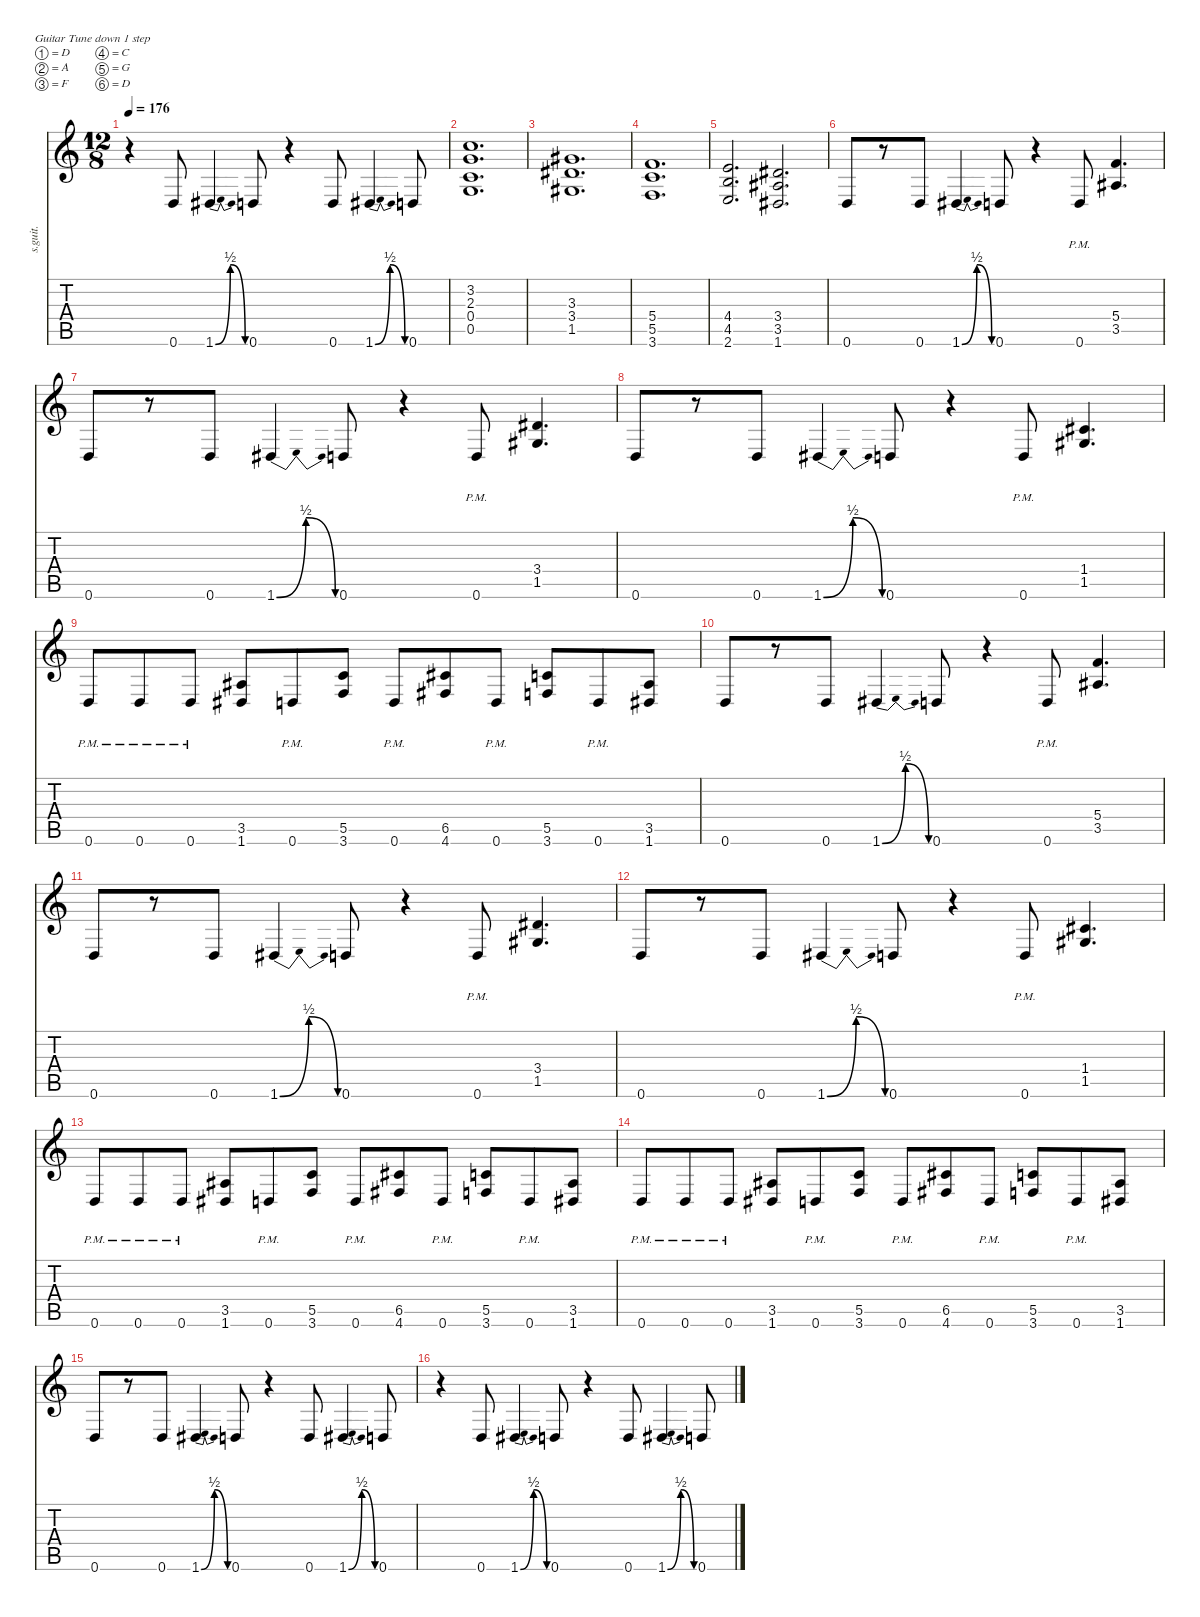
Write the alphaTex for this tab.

\defaultSystemsLayout 4
\hideDynamics
\bracketExtendMode nobrackets
\track ("Dimebag  Darrell" "s.guit.") {instrument distortionguitar}
\staff {score tabs}
\tuning (D4 A3 F3 C3 G2 D2)
\ts (12 8)
\tempo 176
\clef g2
\ks c
r.4{dy f} 0.6.8{lyrics (0 "") lyrics (1 "") lyrics (2 "") lyrics (3 "") lyrics (4 "")} 1.6{be (bendrelease 0 0 30 2 30 2 60 0) acc #}.4{lyrics (0 "") lyrics (1 "") lyrics (2 "") lyrics (3 "") lyrics (4 "")} 0.6.8{lyrics (0 "") lyrics (1 "") lyrics (2 "") lyrics (3 "") lyrics (4 "")} r.4 0.6.8{lyrics (0 "") lyrics (1 "") lyrics (2 "") lyrics (3 "") lyrics (4 "")} 1.6{be (bendrelease 0 0 30 2 30 2 60 0) acc #}.4{lyrics (0 "") lyrics (1 "") lyrics (2 "") lyrics (3 "") lyrics (4 "")} 0.6.8{lyrics (0 "") lyrics (1 "") lyrics (2 "") lyrics (3 "") lyrics (4 "")} |
(3.2 2.3 0.4 0.5).1{d lyrics (0 "") lyrics (1 "") lyrics (2 "") lyrics (3 "") lyrics (4 "")} |
(3.3{acc #} 3.4{acc #} 1.5{acc #}).1{d lyrics (0 "") lyrics (1 "") lyrics (2 "") lyrics (3 "") lyrics (4 "")} |
(5.4 5.5 3.6).1{d lyrics (0 "") lyrics (1 "") lyrics (2 "") lyrics (3 "") lyrics (4 "")} |
(4.4 4.5 2.6).2{d lyrics (0 "") lyrics (1 "") lyrics (2 "") lyrics (3 "") lyrics (4 "")} (3.4{acc #} 3.5{acc #} 1.6{acc #}).2{d lyrics (0 "") lyrics (1 "") lyrics (2 "") lyrics (3 "") lyrics (4 "")} |
0.6.8{lyrics (0 "") lyrics (1 "") lyrics (2 "") lyrics (3 "") lyrics (4 "")} r.8 0.6.8{lyrics (0 "") lyrics (1 "") lyrics (2 "") lyrics (3 "") lyrics (4 "")} 1.6{be (bendrelease 0 0 30 2 30 2 60 0) acc #}.4{lyrics (0 "") lyrics (1 "") lyrics (2 "") lyrics (3 "") lyrics (4 "")} 0.6.8{lyrics (0 "") lyrics (1 "") lyrics (2 "") lyrics (3 "") lyrics (4 "")} r.4 0.6{pm}.8{lyrics (0 "") lyrics (1 "") lyrics (2 "") lyrics (3 "") lyrics (4 "")} (5.4 3.5{acc #}).4{d lyrics (0 "") lyrics (1 "") lyrics (2 "") lyrics (3 "") lyrics (4 "")} |
0.6.8{lyrics (0 "") lyrics (1 "") lyrics (2 "") lyrics (3 "") lyrics (4 "")} r.8 0.6.8{lyrics (0 "") lyrics (1 "") lyrics (2 "") lyrics (3 "") lyrics (4 "")} 1.6{be (bendrelease 0 0 30 2 30 2 60 0) acc #}.4{lyrics (0 "") lyrics (1 "") lyrics (2 "") lyrics (3 "") lyrics (4 "")} 0.6.8{lyrics (0 "") lyrics (1 "") lyrics (2 "") lyrics (3 "") lyrics (4 "")} r.4 0.6{pm}.8{lyrics (0 "") lyrics (1 "") lyrics (2 "") lyrics (3 "") lyrics (4 "")} (3.4{acc #} 1.5{acc #}).4{d lyrics (0 "") lyrics (1 "") lyrics (2 "") lyrics (3 "") lyrics (4 "")} |
0.6.8{lyrics (0 "") lyrics (1 "") lyrics (2 "") lyrics (3 "") lyrics (4 "")} r.8 0.6.8{lyrics (0 "") lyrics (1 "") lyrics (2 "") lyrics (3 "") lyrics (4 "")} 1.6{be (bendrelease 0 0 30 2 30 2 60 0) acc #}.4{lyrics (0 "") lyrics (1 "") lyrics (2 "") lyrics (3 "") lyrics (4 "")} 0.6.8{lyrics (0 "") lyrics (1 "") lyrics (2 "") lyrics (3 "") lyrics (4 "")} r.4 0.6{pm}.8{lyrics (0 "") lyrics (1 "") lyrics (2 "") lyrics (3 "") lyrics (4 "")} (1.4{acc #} 1.5{acc #}).4{d lyrics (0 "") lyrics (1 "") lyrics (2 "") lyrics (3 "") lyrics (4 "")} |
0.6{pm}.8{lyrics (0 "") lyrics (1 "") lyrics (2 "") lyrics (3 "") lyrics (4 "")} 0.6{pm}.8{lyrics (0 "") lyrics (1 "") lyrics (2 "") lyrics (3 "") lyrics (4 "")} 0.6{pm}.8{lyrics (0 "") lyrics (1 "") lyrics (2 "") lyrics (3 "") lyrics (4 "")} (3.5{acc #} 1.6{acc #}).8{lyrics (0 "") lyrics (1 "") lyrics (2 "") lyrics (3 "") lyrics (4 "")} 0.6{pm}.8{lyrics (0 "") lyrics (1 "") lyrics (2 "") lyrics (3 "") lyrics (4 "")} (5.5 3.6).8{lyrics (0 "") lyrics (1 "") lyrics (2 "") lyrics (3 "") lyrics (4 "")} 0.6{pm}.8{lyrics (0 "") lyrics (1 "") lyrics (2 "") lyrics (3 "") lyrics (4 "")} (6.5{acc #} 4.6{acc #}).8{lyrics (0 "") lyrics (1 "") lyrics (2 "") lyrics (3 "") lyrics (4 "")} 0.6{pm}.8{lyrics (0 "") lyrics (1 "") lyrics (2 "") lyrics (3 "") lyrics (4 "")} (5.5 3.6).8{lyrics (0 "") lyrics (1 "") lyrics (2 "") lyrics (3 "") lyrics (4 "")} 0.6{pm}.8{lyrics (0 "") lyrics (1 "") lyrics (2 "") lyrics (3 "") lyrics (4 "")} (3.5{acc #} 1.6{acc #}).8{lyrics (0 "") lyrics (1 "") lyrics (2 "") lyrics (3 "") lyrics (4 "")} |
0.6.8{lyrics (0 "") lyrics (1 "") lyrics (2 "") lyrics (3 "") lyrics (4 "")} r.8 0.6.8{lyrics (0 "") lyrics (1 "") lyrics (2 "") lyrics (3 "") lyrics (4 "")} 1.6{be (bendrelease 0 0 30 2 30 2 60 0) acc #}.4{lyrics (0 "") lyrics (1 "") lyrics (2 "") lyrics (3 "") lyrics (4 "")} 0.6.8{lyrics (0 "") lyrics (1 "") lyrics (2 "") lyrics (3 "") lyrics (4 "")} r.4 0.6{pm}.8{lyrics (0 "") lyrics (1 "") lyrics (2 "") lyrics (3 "") lyrics (4 "")} (5.4 3.5{acc #}).4{d lyrics (0 "") lyrics (1 "") lyrics (2 "") lyrics (3 "") lyrics (4 "")} |
0.6.8{lyrics (0 "") lyrics (1 "") lyrics (2 "") lyrics (3 "") lyrics (4 "")} r.8 0.6.8{lyrics (0 "") lyrics (1 "") lyrics (2 "") lyrics (3 "") lyrics (4 "")} 1.6{be (bendrelease 0 0 30 2 30 2 60 0) acc #}.4{lyrics (0 "") lyrics (1 "") lyrics (2 "") lyrics (3 "") lyrics (4 "")} 0.6.8{lyrics (0 "") lyrics (1 "") lyrics (2 "") lyrics (3 "") lyrics (4 "")} r.4 0.6{pm}.8{lyrics (0 "") lyrics (1 "") lyrics (2 "") lyrics (3 "") lyrics (4 "")} (3.4{acc #} 1.5{acc #}).4{d lyrics (0 "") lyrics (1 "") lyrics (2 "") lyrics (3 "") lyrics (4 "")} |
0.6.8{lyrics (0 "") lyrics (1 "") lyrics (2 "") lyrics (3 "") lyrics (4 "")} r.8 0.6.8{lyrics (0 "") lyrics (1 "") lyrics (2 "") lyrics (3 "") lyrics (4 "")} 1.6{be (bendrelease 0 0 30 2 30 2 60 0) acc #}.4{lyrics (0 "") lyrics (1 "") lyrics (2 "") lyrics (3 "") lyrics (4 "")} 0.6.8{lyrics (0 "") lyrics (1 "") lyrics (2 "") lyrics (3 "") lyrics (4 "")} r.4 0.6{pm}.8{lyrics (0 "") lyrics (1 "") lyrics (2 "") lyrics (3 "") lyrics (4 "")} (1.4{acc #} 1.5{acc #}).4{d lyrics (0 "") lyrics (1 "") lyrics (2 "") lyrics (3 "") lyrics (4 "")} |
0.6{pm}.8{lyrics (0 "") lyrics (1 "") lyrics (2 "") lyrics (3 "") lyrics (4 "")} 0.6{pm}.8{lyrics (0 "") lyrics (1 "") lyrics (2 "") lyrics (3 "") lyrics (4 "")} 0.6{pm}.8{lyrics (0 "") lyrics (1 "") lyrics (2 "") lyrics (3 "") lyrics (4 "")} (3.5{acc #} 1.6{acc #}).8{lyrics (0 "") lyrics (1 "") lyrics (2 "") lyrics (3 "") lyrics (4 "")} 0.6{pm}.8{lyrics (0 "") lyrics (1 "") lyrics (2 "") lyrics (3 "") lyrics (4 "")} (5.5 3.6).8{lyrics (0 "") lyrics (1 "") lyrics (2 "") lyrics (3 "") lyrics (4 "")} 0.6{pm}.8{lyrics (0 "") lyrics (1 "") lyrics (2 "") lyrics (3 "") lyrics (4 "")} (6.5{acc #} 4.6{acc #}).8{lyrics (0 "") lyrics (1 "") lyrics (2 "") lyrics (3 "") lyrics (4 "")} 0.6{pm}.8{lyrics (0 "") lyrics (1 "") lyrics (2 "") lyrics (3 "") lyrics (4 "")} (5.5 3.6).8{lyrics (0 "") lyrics (1 "") lyrics (2 "") lyrics (3 "") lyrics (4 "")} 0.6{pm}.8{lyrics (0 "") lyrics (1 "") lyrics (2 "") lyrics (3 "") lyrics (4 "")} (3.5{acc #} 1.6{acc #}).8{lyrics (0 "") lyrics (1 "") lyrics (2 "") lyrics (3 "") lyrics (4 "")} |
0.6{pm}.8{lyrics (0 "") lyrics (1 "") lyrics (2 "") lyrics (3 "") lyrics (4 "")} 0.6{pm}.8{lyrics (0 "") lyrics (1 "") lyrics (2 "") lyrics (3 "") lyrics (4 "")} 0.6{pm}.8{lyrics (0 "") lyrics (1 "") lyrics (2 "") lyrics (3 "") lyrics (4 "")} (3.5{acc #} 1.6{acc #}).8{lyrics (0 "") lyrics (1 "") lyrics (2 "") lyrics (3 "") lyrics (4 "")} 0.6{pm}.8{lyrics (0 "") lyrics (1 "") lyrics (2 "") lyrics (3 "") lyrics (4 "")} (5.5 3.6).8{lyrics (0 "") lyrics (1 "") lyrics (2 "") lyrics (3 "") lyrics (4 "")} 0.6{pm}.8{lyrics (0 "") lyrics (1 "") lyrics (2 "") lyrics (3 "") lyrics (4 "")} (6.5{acc #} 4.6{acc #}).8{lyrics (0 "") lyrics (1 "") lyrics (2 "") lyrics (3 "") lyrics (4 "")} 0.6{pm}.8{lyrics (0 "") lyrics (1 "") lyrics (2 "") lyrics (3 "") lyrics (4 "")} (5.5 3.6).8{lyrics (0 "") lyrics (1 "") lyrics (2 "") lyrics (3 "") lyrics (4 "")} 0.6{pm}.8{lyrics (0 "") lyrics (1 "") lyrics (2 "") lyrics (3 "") lyrics (4 "")} (3.5{acc #} 1.6{acc #}).8{lyrics (0 "") lyrics (1 "") lyrics (2 "") lyrics (3 "") lyrics (4 "")} |
0.6.8{lyrics (0 "") lyrics (1 "") lyrics (2 "") lyrics (3 "") lyrics (4 "")} r.8 0.6.8{lyrics (0 "") lyrics (1 "") lyrics (2 "") lyrics (3 "") lyrics (4 "")} 1.6{be (bendrelease 0 0 30 2 30 2 60 0) acc #}.4{lyrics (0 "") lyrics (1 "") lyrics (2 "") lyrics (3 "") lyrics (4 "")} 0.6.8{lyrics (0 "") lyrics (1 "") lyrics (2 "") lyrics (3 "") lyrics (4 "")} r.4 0.6.8{lyrics (0 "") lyrics (1 "") lyrics (2 "") lyrics (3 "") lyrics (4 "")} 1.6{be (bendrelease 0 0 30 2 30 2 60 0) acc #}.4{lyrics (0 "") lyrics (1 "") lyrics (2 "") lyrics (3 "") lyrics (4 "")} 0.6.8{lyrics (0 "") lyrics (1 "") lyrics (2 "") lyrics (3 "") lyrics (4 "")} |
r.4 0.6.8{lyrics (0 "") lyrics (1 "") lyrics (2 "") lyrics (3 "") lyrics (4 "")} 1.6{be (bendrelease 0 0 30 2 30 2 60 0) acc #}.4{lyrics (0 "") lyrics (1 "") lyrics (2 "") lyrics (3 "") lyrics (4 "")} 0.6.8{lyrics (0 "") lyrics (1 "") lyrics (2 "") lyrics (3 "") lyrics (4 "")} r.4 0.6.8{lyrics (0 "") lyrics (1 "") lyrics (2 "") lyrics (3 "") lyrics (4 "")} 1.6{be (bendrelease 0 0 30 2 30 2 60 0) acc #}.4{lyrics (0 "") lyrics (1 "") lyrics (2 "") lyrics (3 "") lyrics (4 "")} 0.6.8{lyrics (0 "") lyrics (1 "") lyrics (2 "") lyrics (3 "") lyrics (4 "")}
